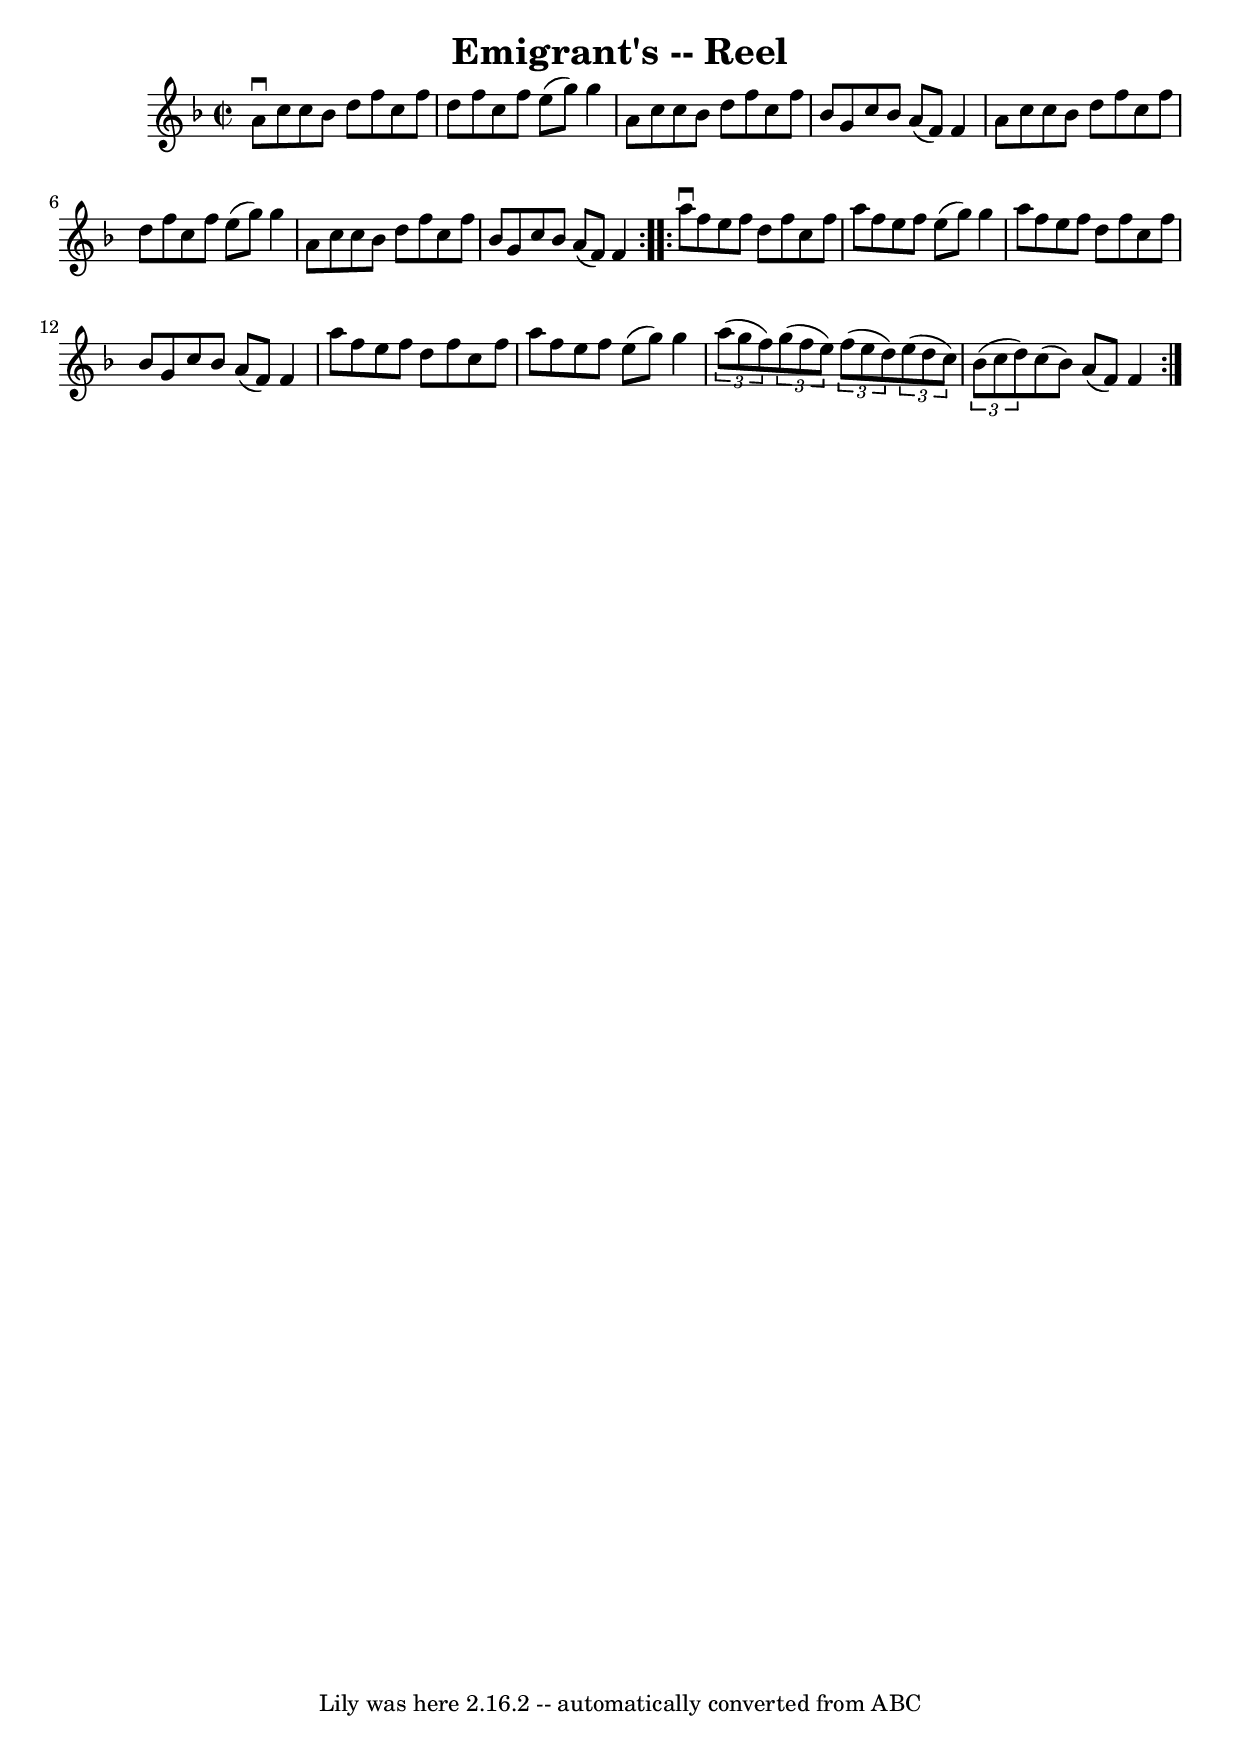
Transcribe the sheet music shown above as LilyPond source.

\version "2.16.2"
\include "Mammoth.ily"
\header {
  %% book = "Ryan's Mammoth Collection"
 crossRefNumber = "1"
 footnotes = "\\\\287"
  origin = "SCOTCH"
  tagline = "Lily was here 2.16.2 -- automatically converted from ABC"
  title = "Emigrant's -- Reel"

}
voicedefault =  {



  \repeat volta 2 {

    \override Staff.TimeSignature #'style = #'C
    \time 2/2 
    \key f \major
 a'8^\downbow c''8 c''8 bes'8 d''8 f''8 c''8 f''8     |
 d''8 f''8 c''8 f''8 e''8 ( g''8) g''4     |
 a'8 c''8 c''8 bes'8 d''8 f''8 c''8 f''8     |
 bes'8 g'8 c''8 bes'8 a'8 (f'8) f'4     |
 a'8 c''8 c''8 bes'8 d''8 f''8 c''8 f''8     |
 d''8 f''8 c''8 f''8 e''8 (g''8) g''4     |
 a'8 c''8 c''8 bes'8 d''8 f''8 c''8 f''8     |
 bes'8 g'8 c''8 bes'8 a'8 (f'8) f'4  
  }     

  \repeat volta 2 {
 a''8^\downbow f''8 e''8 f''8 d''8 f''8 c''8 f''8     |
 a''8 f''8 e''8 f''8 e''8 (g''8) g''4     |
 a''8 f''8 e''8 f''8 d''8 f''8 c''8 f''8  |
 bes'8 g'8 c''8 bes'8 a'8 (f'8) f'4     |
 a''8 f''8 e''8 f''8 d''8 f''8 c''8 f''8     |
 a''8 f''8 e''8 f''8 e''8 (g''8) g''4    |
    
    \times 2/3 { a''8 (g''8 f''8) 
	       }   \times 2/3 { g''8 (f''8    
				e''8) 
			      }   \times 2/3 { f''8 (e''8 d''8) 
					     }   \times 2/3 { e''8 (
							 d''8 c''8)  							    }    |
    \times 2/3 { bes'8 (c''8 d''8) 
	       } 
 c''8 (bes'8) a'8 (f'8) f'4    
  }   

}

\score{
  <<

    \context Staff="default"
    {
      \voicedefault 
      
    }

  >>
  \layout {
    
  }
  \midi {
  }

}
